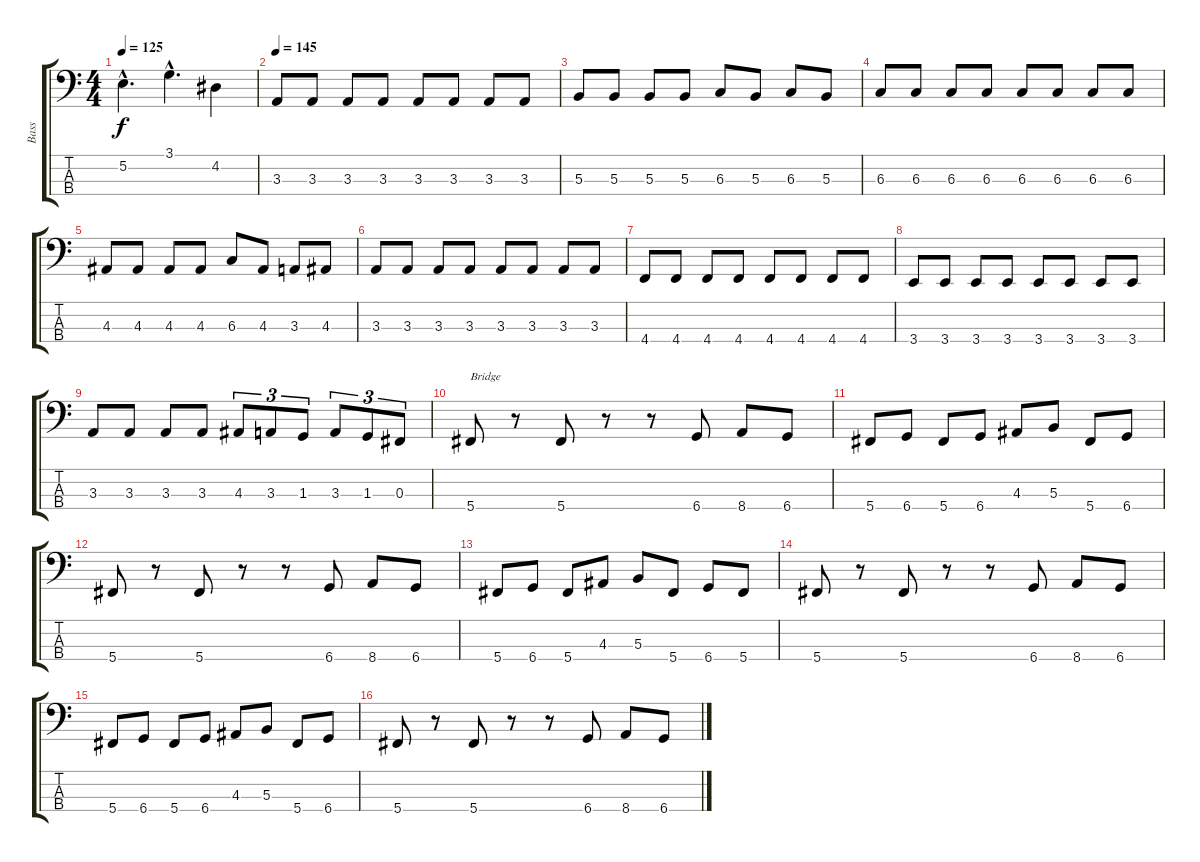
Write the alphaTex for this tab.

\track ("Bass" "Bass") {instrument electricbassfinger}
\staff {score tabs}
\tuning (E2 B1 Gb1 Db1) {hide}
\ts (4 4)
\tempo 125
\clef f4
\ks c
5.2{hac}.4{d dy f} 3.1{hac}.4{d} 4.2.4 |
\tempo 145
3.3.8 3.3.8 3.3.8 3.3.8 3.3.8 3.3.8 3.3.8 3.3.8 |
5.3.8 5.3.8 5.3.8 5.3.8 6.3.8 5.3.8 6.3.8 5.3.8 |
6.3.8 6.3.8 6.3.8 6.3.8 6.3.8 6.3.8 6.3.8 6.3.8 |
4.3.8 4.3.8 4.3.8 4.3.8 6.3.8 4.3.8 3.3.8 4.3.8 |
3.3.8 3.3.8 3.3.8 3.3.8 3.3.8 3.3.8 3.3.8 3.3.8 |
4.4.8 4.4.8 4.4.8 4.4.8 4.4.8 4.4.8 4.4.8 4.4.8 |
3.4.8 3.4.8 3.4.8 3.4.8 3.4.8 3.4.8 3.4.8 3.4.8 |
3.3.8 3.3.8 3.3.8 3.3.8 4.3.8{tu (3 2)} 3.3.8{tu (3 2)} 1.3.8{tu (3 2)} 3.3.8{tu (3 2)} 1.3.8{tu (3 2)} 0.3.8{tu (3 2)} |
5.4.8{txt "Bridge"} r.8 5.4.8 r.8 r.8 6.4.8 8.4.8 6.4.8 |
5.4.8 6.4.8 5.4.8 6.4.8 4.3.8 5.3.8 5.4.8 6.4.8 |
5.4.8 r.8 5.4.8 r.8 r.8 6.4.8 8.4.8 6.4.8 |
5.4.8 6.4.8 5.4.8 4.3.8 5.3.8 5.4.8 6.4.8 5.4.8 |
5.4.8 r.8 5.4.8 r.8 r.8 6.4.8 8.4.8 6.4.8 |
5.4.8 6.4.8 5.4.8 6.4.8 4.3.8 5.3.8 5.4.8 6.4.8 |
5.4.8 r.8 5.4.8 r.8 r.8 6.4.8 8.4.8 6.4.8
